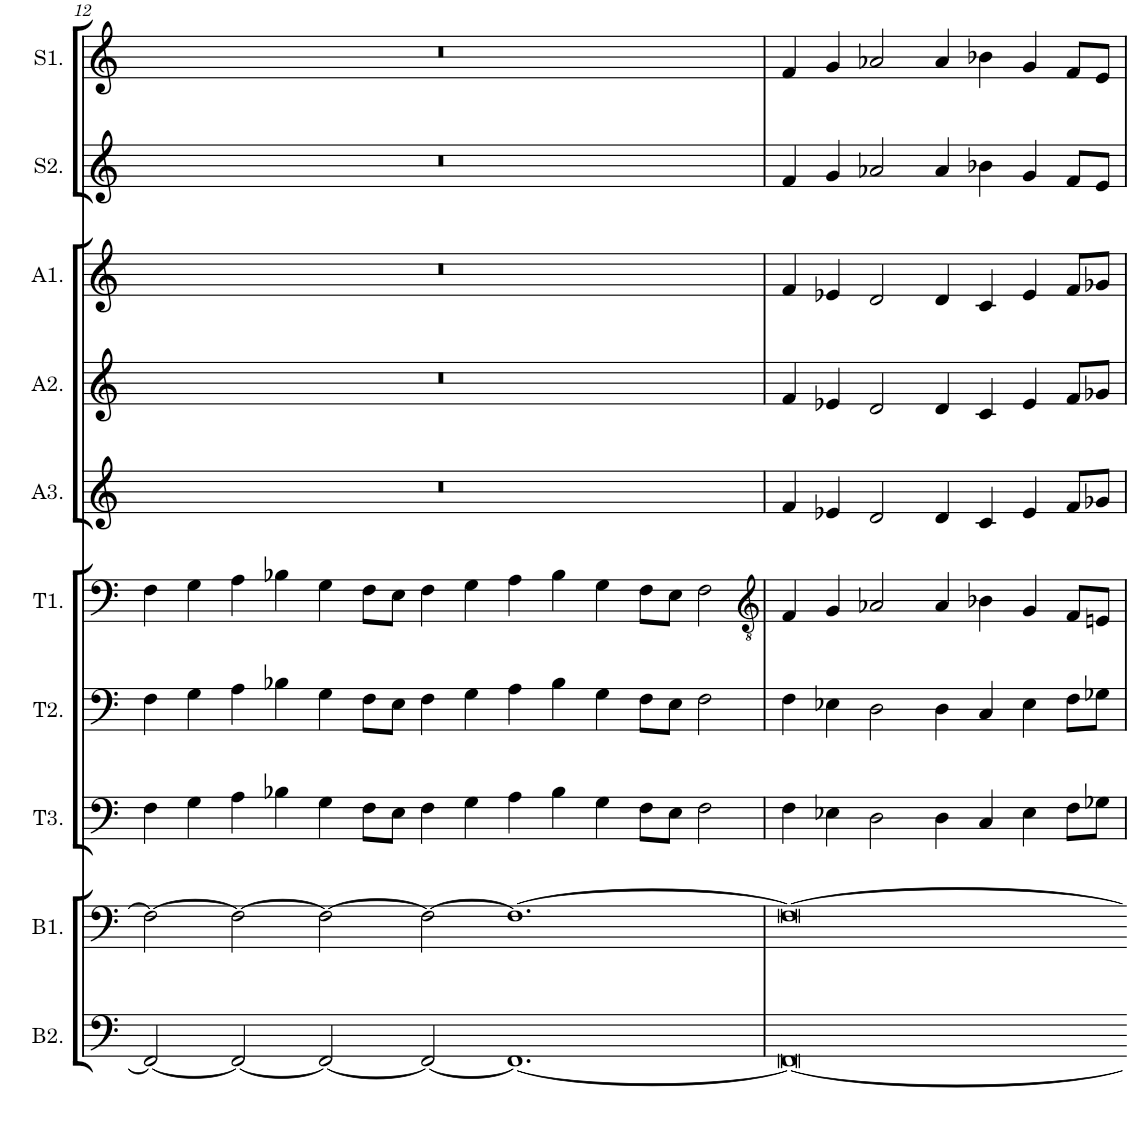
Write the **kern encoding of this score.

**kern	**kern	**kern	**kern	**kern	**kern	**kern	**kern	**kern	**kern
*part10	*part9	*part8	*part7	*part6	*part5	*part4	*part3	*part2	*part1
*staff10	*staff9	*staff8	*staff7	*staff6	*staff5	*staff4	*staff3	*staff2	*staff1
*I"Bass 2	*I"Bass 1	*I"Tenor 3	*I"Tenor 2	*I"Tenor 1	*I"Alto 3	*I"Alto 2	*I"Alto 1	*I"Sop 2	*I"Sop 1
*I'B2.	*I'B1.	*I'T3.	*I'T2.	*I'T1.	*I'A3.	*I'A2.	*I'A1.	*I'S2.	*I'S1.
!!LO:PB:g=z
*clefF4	*clefF4	*clefF4	*clefF4	*clefF4	*clefG2	*clefG2	*clefG2	*clefG2	*clefG2
*k[]	*k[]	*k[]	*k[]	*k[]	*k[]	*k[]	*k[]	*k[]	*k[]
*M14/4	*M14/4	*M14/4	*M14/4	*M14/4	*M14/4	*M14/4	*M14/4	*M14/4	*M14/4
=12	=12	=12	=12	=12	=12	=12	=12	=12	=12
!	!	!	!LO:TX:a:B:color=#FFFFFF:t=To Piano	!	!	!	!	!	!
!	!	!LO:TX:a:B:color=#FFFFFF:t=To Piano	!	!	!	!	!	!	!
2FF/_	2F\_	4F\	4F\	4F\	2%7r	2%7r	2%7r	2%7r	2%7r
.	.	4G\	4G\	4G\	.	.	.	.	.
2FF/_	2F\_	4A\	4A\	4A\	.	.	.	.	.
.	.	4B-X\	4B-X\	4B-X\	.	.	.	.	.
2FF/_	2F\_	4G\	4G\	4G\	.	.	.	.	.
.	.	8F\L	8F\L	8F\L	.	.	.	.	.
.	.	8E\J	8E\J	8E\J	.	.	.	.	.
2FF/_	2F\_	4F\	4F\	4F\	.	.	.	.	.
.	.	4G\	4G\	4G\	.	.	.	.	.
1.FF_	1.F_	4A\	4A\	4A\	.	.	.	.	.
.	.	4B-\	4B-\	4B-\	.	.	.	.	.
.	.	4G\	4G\	4G\	.	.	.	.	.
.	.	8F\L	8F\L	8F\L	.	.	.	.	.
.	.	8E\J	8E\J	8E\J	.	.	.	.	.
.	.	2F\	2F\	2F\	.	.	.	.	.
=13	=13	=13	=13	=13	=13	=13	=13	=13	=13
*	*	*	*	*clefGv2	*	*	*	*	*
*M8/4	*M8/4	*M8/4	*M8/4	*M8/4	*M8/4	*M8/4	*M8/4	*M8/4	*M8/4
0FF_	0F_	4F\	4F\	4F/	4f/	4f/	4f/	4f/	4f/
.	.	4E-X\	4E-X\	4G/	4e-X/	4e-X/	4e-X/	4g/	4g/
.	.	2D\	2D\	2A-X/	2d/	2d/	2d/	2a-X/	2a-X/
.	.	4D\	4D\	4A-/	4d/	4d/	4d/	4a-/	4a-/
.	.	4C/	4C/	4B-X\	4c/	4c/	4c/	4b-X\	4b-X\
.	.	4E-\	4E-\	4G/	4e-/	4e-/	4e-/	4g/	4g/
.	.	8F\L	8F\L	8F/L	8f/L	8f/L	8f/L	8f/L	8f/L
.	.	8G-X\J	8G-X\J	8En/J	8g-X/J	8g-X/J	8g-X/J	8e/J	8e/J
=	=	=	=	=	=	=	=	=	=
*-	*-	*-	*-	*-	*-	*-	*-	*-	*-
